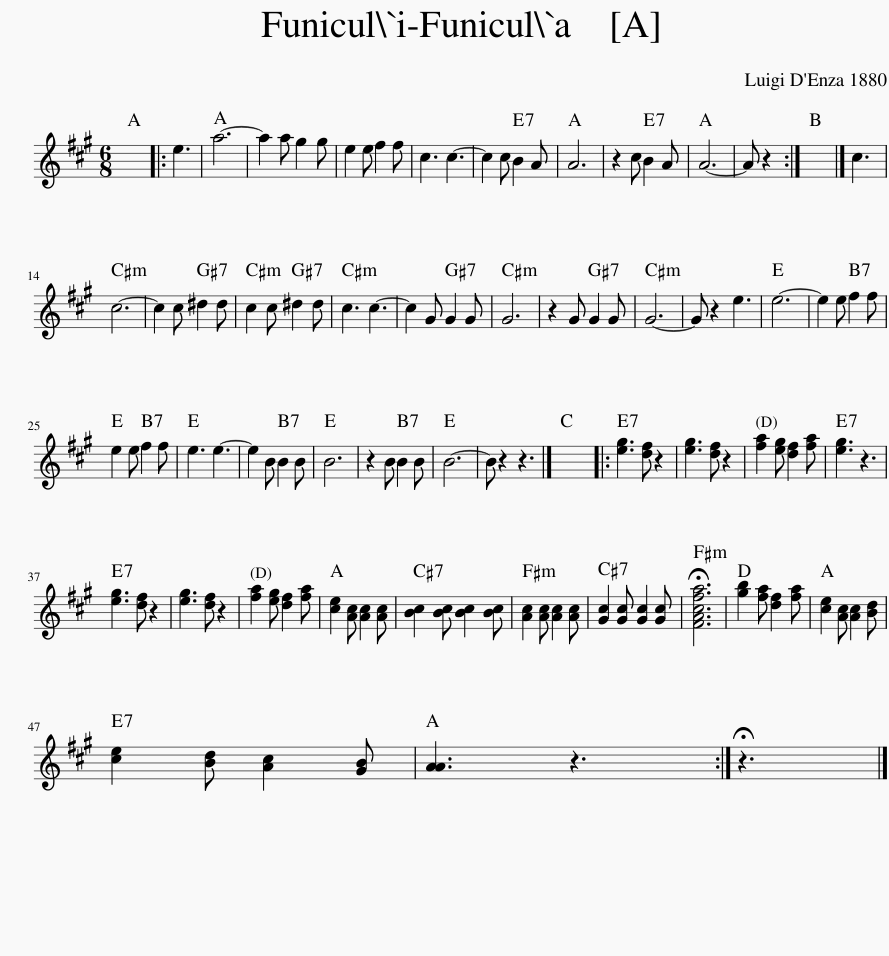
X:1
L:1/8
M:6/8
I:linebreak $
K:A
V:1 treble
V:1
 x6 |: e3 | a6- | a2 a g2 g | e2 e f2 f | %5
 c3 c3- | c2 c B2 A | A6 | z2 c B2 A | A6- | %10
 A z2 :| x6 |] c3 |$ c6- | c2 c ^d2 d | %15
 c2 c ^d2 d | c3 c3- | c2 G G2 G | G6 | z2 G G2 G | %20
 G6- | G z2 e3 | e6- | e2 e f2 f |$ e2 e f2 f | %25
 e3 e3- | e2 B B2 B | B6 | z2 B B2 B | B6- | %30
 B z2 z3 |] x6 |: [eg]3 [df] z2 | [eg]3 [df] z2 | [fa]2 [eg] [df]2 [fa] | %35
 [eg]3 z3 |$ [eg]3 [df] z2 | [eg]3 [df] z2 | [fa]2 [eg] [df]2 [fa] | [ce]2 [Ac] [Ac]2 [Ac] | %40
 [Bc]2 [Bc] [Bc]2 [Bc] | [Ac]2 [Ac] [Ac]2 [Ac] | [Gc]2 [Gc] [Gc]2 [Gc] | !fermata![FAcfa]6 | [gb]2 [fa] [df]2 [fa] | %45
 [ce]2 [Ac] [Ac]2 [Bd] |$ [ce]2 [Bd] [Ac]2 [GB] | [AA]3 z3 :| !fermata!z3 |] %49
